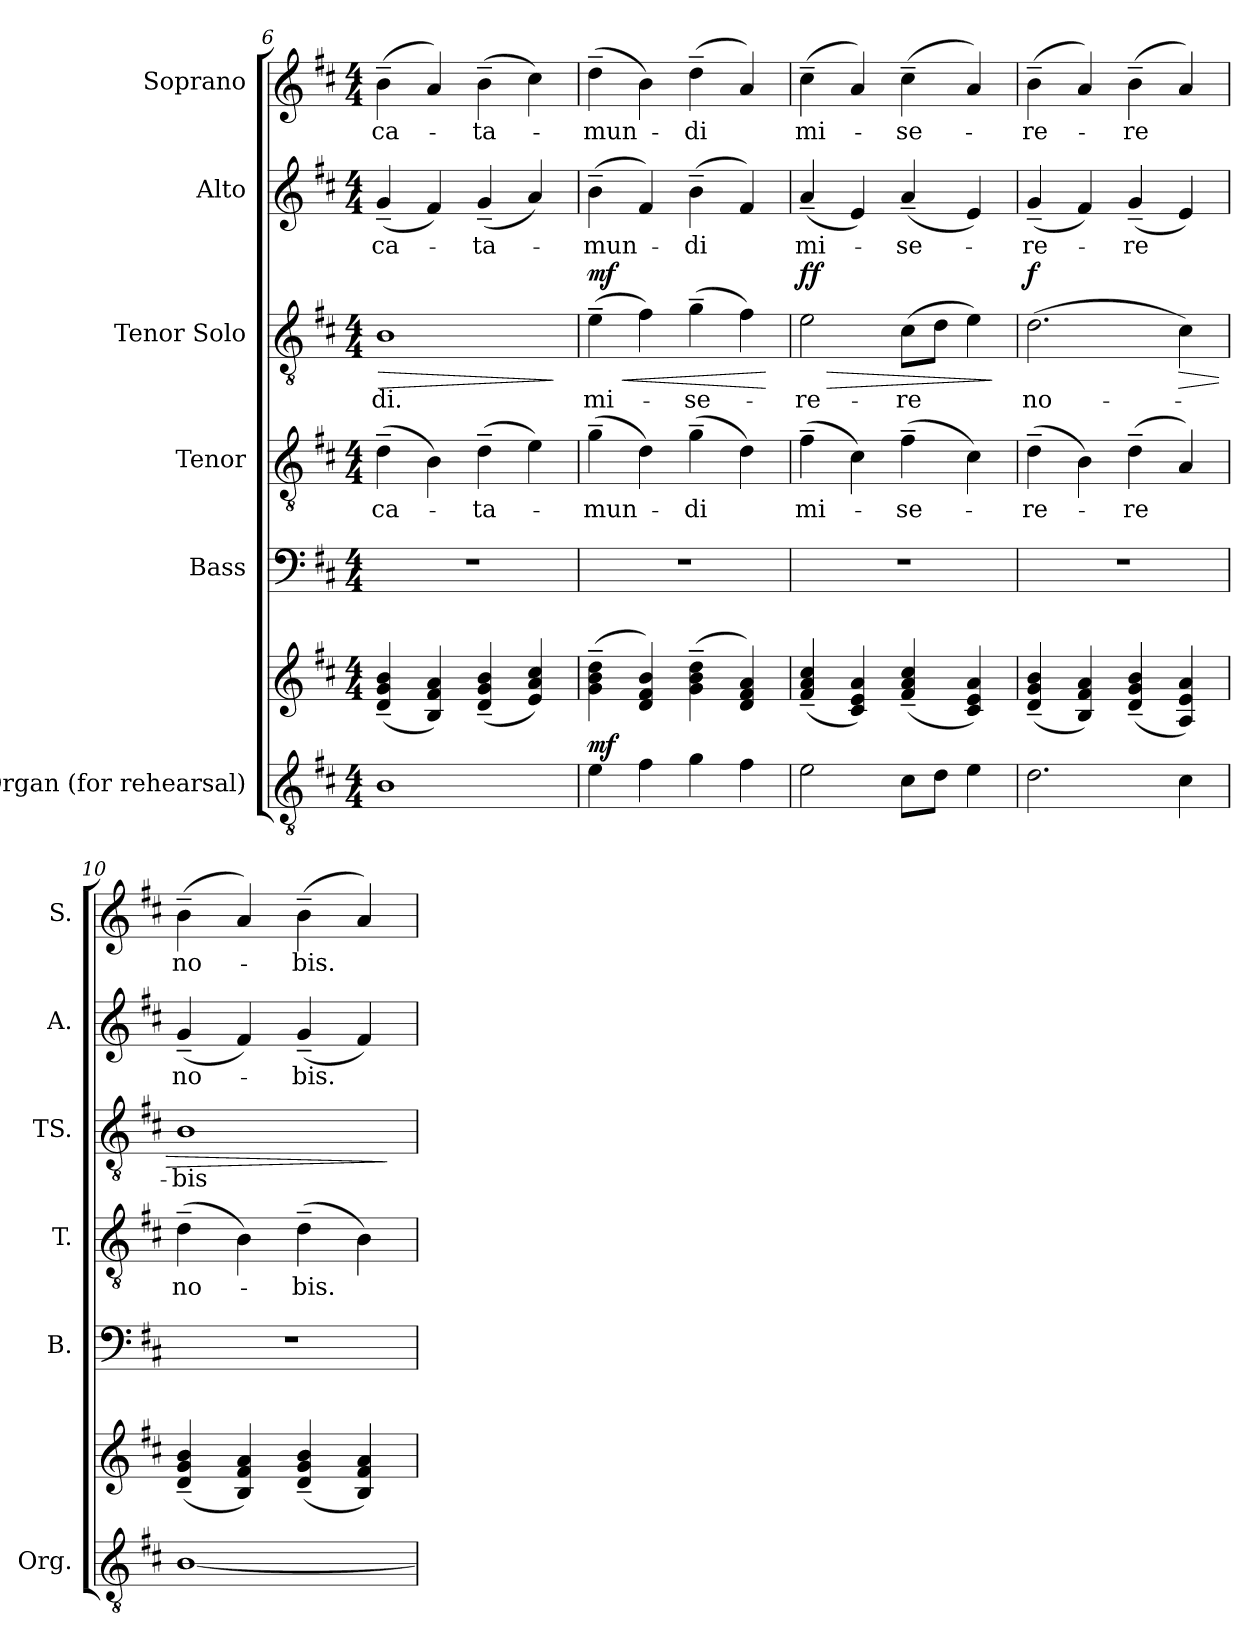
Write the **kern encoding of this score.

**kern	**kern	**dynam	**kern	**kern	**text	**kern	**text	**dynam	**kern	**text	**kern	**text
*part6	*part6	*part6	*part5	*part4	*part4	*part3	*part3	*part3	*part2	*part2	*part1	*part1
*staff7	*staff6	*staff6/7	*staff5	*staff4	*staff4	*staff3	*staff3	*staff3	*staff2	*staff2	*staff1	*staff1
*I"Organ  (for  rehearsal)	*	*	*I"Bass	*I"Tenor	*	*I"Tenor Solo	*	*	*I"Alto	*	*I"Soprano	*
*I'Org.	*	*	*I'B.	*I'T.	*	*I'TS.	*	*	*I'A.	*	*I'S.	*
*clefGv2	*clefG2	*	*clefF4	*clefGv2	*	*clefGv2	*	*	*clefG2	*	*clefG2	*
*k[f#c#]	*k[f#c#]	*	*k[f#c#]	*k[f#c#]	*	*k[f#c#]	*	*	*k[f#c#]	*	*k[f#c#]	*
*M4/4	*M4/4	*	*M4/4	*M4/4	*	*M4/4	*	*	*M4/4	*	*M4/4	*
=6	=6	=6	=6	=6	=6	=6	=6	=6	=6	=6	=6	=6
!	!	!	!	!	!LO:LY:b	!	!LO:LY:b	!LO:HP:b	!	!LO:LY:b	!	!LO:LY:b
1B	(<4d/~ 4g/~ 4b/~	.	1r	(>4d~\	-ca-	1B	-di.	>	(<4g~/	-ca-	(>4b~\	-ca-
.	4B/ 4f#/ 4a/)	.	.	4B\)	.	.	.	.	4f#/)	.	4a/)	.
!	!	!	!	!	!LO:LY:b	!	!	!	!	!LO:LY:b	!	!LO:LY:b
.	(<4d/~ 4g/~ 4b/~	.	.	(>4d~\	-ta-	.	.	.	(<4g~/	-ta-	(>4b~\	-ta-
.	4e/ 4a/ 4cc#/)	.	.	4e\)	.	.	.	.	4a/)	.	4cc#\)	.
.	.	.	.	.	.	.	.	]	.	.	.	.
=7	=7	=7	=7	=7	=7	=7	=7	=7	=7	=7	=7	=7
!	!	!LO:DY:a=2	!	!	!LO:LY:b	!	!LO:LY:b	!LO:HP:b	!	!LO:LY:b	!	!LO:LY:b
!	!	!	!	!	!	!	!	!LO:DY:n=1:a	!	!	!	!
4e\	(>4g\~ 4b\~ 4dd\~	mf	1r	(>4g~\	-mun-	(>4e~\	mi-	< mf	(>4b~\	-mun-	(>4dd~\	-mun-
4f#\	4d/ 4f#/ 4b/)	.	.	4d\)	.	4f#\)	.	.	4f#/)	.	4b\)	.
!	!	!	!	!	!LO:LY:b	!	!LO:LY:b	!	!	!LO:LY:b	!	!LO:LY:b
4g\	(>4g\~ 4b\~ 4dd\~	.	.	(>4g~\	-di	(>4g~\	-se-	.	(>4b~\	-di	(>4dd~\	-di
4f#\	4d/ 4f#/ 4a/)	.	.	4d\)	.	4f#\)	.	.	4f#/)	.	4a/)	.
.	.	.	.	.	.	.	.	[	.	.	.	.
=8	=8	=8	=8	=8	=8	=8	=8	=8	=8	=8	=8	=8
!	!	!	!	!	!LO:LY:b	!	!LO:LY:b	!LO:HP:b	!	!LO:LY:b	!	!LO:LY:b
!	!	!	!	!	!	!	!	!LO:DY:n=1:a	!	!	!	!
2e\	(<4f#/~ 4a/~ 4cc#/~	.	1r	(>4f#~\	mi-	2e\	-re-	> ff	(<4a~/	mi-	(>4cc#~\	mi-
.	4c#/ 4e/ 4a/)	.	.	4c#\)	.	.	.	.	4e/)	.	4a/)	.
!	!	!	!	!	!LO:LY:b	!	!LO:LY:b	!	!	!LO:LY:b	!	!LO:LY:b
8c#\L	(<4f#/~ 4a/~ 4cc#/~	.	.	(>4f#~\	-se-	(>8c#\L	-re	.	(<4a~/	-se-	(>4cc#~\	-se-
8d\J	.	.	.	.	.	8d\J	.	.	.	.	.	.
4e\	4c#/ 4e/ 4a/)	.	.	4c#\)	.	4e\)	.	.	4e/)	.	4a/)	.
.	.	.	.	.	.	.	.	]	.	.	.	.
=9	=9	=9	=9	=9	=9	=9	=9	=9	=9	=9	=9	=9
!	!	!	!	!	!LO:LY:b	!	!LO:LY:b	!LO:DY:a	!	!LO:LY:b	!	!LO:LY:b
2.d\	(<4d/~ 4g/~ 4b/~	.	1r	(>4d~\	-re-	(>2.d\	no-	f	(<4g~/	-re-	(>4b~\	-re-
.	4B/ 4f#/ 4a/)	.	.	4B\)	.	.	.	.	4f#/)	.	4a/)	.
!	!	!	!	!	!LO:LY:b	!	!	!	!	!LO:LY:b	!	!LO:LY:b
.	(<4d/~ 4g/~ 4b/~	.	.	(>4d~\	-re	.	.	.	(<4g~/	-re	(>4b~\	-re
!	!	!	!	!	!	!	!	!LO:HP:b	!	!	!	!
4c#\	4A/ 4e/ 4a/)	.	.	4A/)	.	4c#\)	.	>	4e/)	.	4a/)	.
=10	=10	=10	=10	=10	=10	=10	=10	=10	=10	=10	=10	=10
*^	*	*	*	*	*	*	*	*	*	*	*	*
!	!	!	!	!	!	!LO:LY:b	!	!LO:LY:b	!	!	!LO:LY:b	!	!LO:LY:b
1ryy	[1B	(<4d/~ 4g/~ 4b/~	.	1r	(>4d~\	no-	1B	-bis	.	(<4g~/	no-	(>4b~\	no-
.	.	4B/ 4f#/ 4a/)	.	.	4B\)	.	.	.	.	4f#/)	.	4a/)	.
!	!	!	!	!	!	!LO:LY:b	!	!	!	!	!LO:LY:b	!	!LO:LY:b
.	.	(<4d/~ 4g/~ 4b/~	.	.	(>4d~\	-bis.	.	.	.	(<4g~/	-bis.	(>4b~\	-bis.
.	.	4B/ 4f#/ 4a/)	.	.	4B\)	.	.	.	.	4f#/)	.	4a/)	.
*v	*v	*	*	*	*	*	*	*	*	*	*	*	*
.	.	.	.	.	.	.	.	]	.	.	.	.
=	=	=	=	=	=	=	=	=	=	=	=	=
*-	*-	*-	*-	*-	*-	*-	*-	*-	*-	*-	*-	*-
